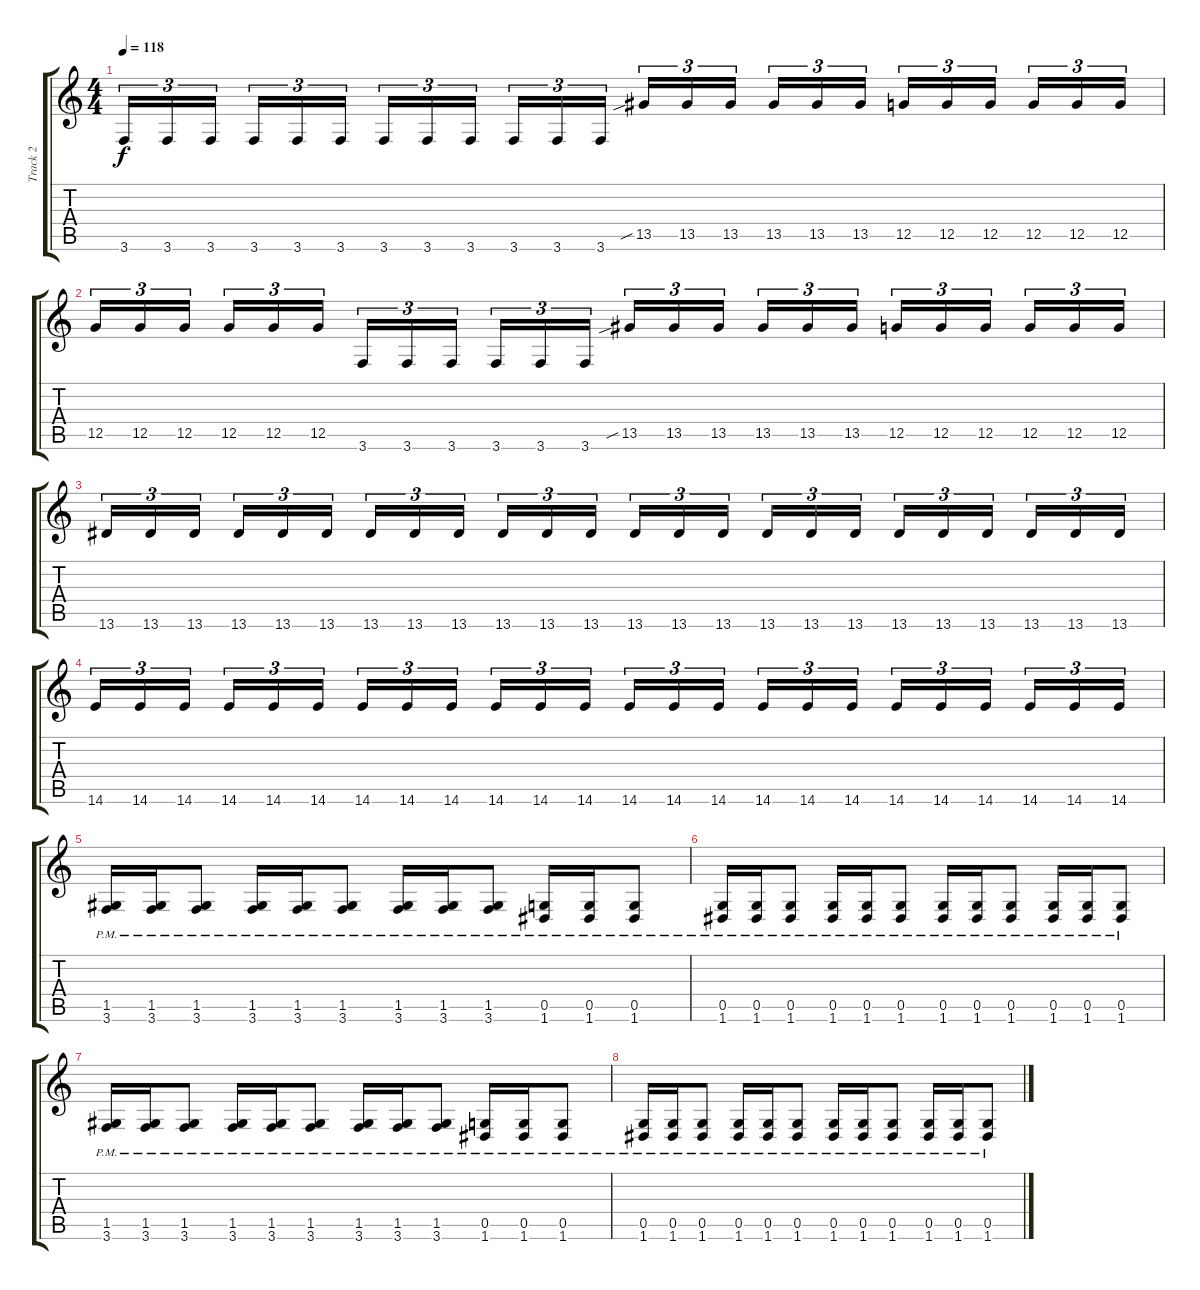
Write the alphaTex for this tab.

\track ("Track 2" "Track 2") {instrument overdrivenguitar}
\staff {score tabs}
\tuning (D4 A3 F3 C3 G2 D2) {hide}
\ts (4 4)
\tempo 118
\clef g2
\ks c
3.6.16{tu (3 2) dy f} 3.6.16{tu (3 2)} 3.6.16{tu (3 2) beam splitsecondary} 3.6.16{tu (3 2)} 3.6.16{tu (3 2)} 3.6.16{tu (3 2)} 3.6.16{tu (3 2)} 3.6.16{tu (3 2)} 3.6.16{tu (3 2) beam splitsecondary} 3.6.16{tu (3 2)} 3.6.16{tu (3 2)} 3.6.16{tu (3 2)} 13.5{sib}.16{tu (3 2)} 13.5.16{tu (3 2)} 13.5.16{tu (3 2) beam splitsecondary} 13.5.16{tu (3 2)} 13.5.16{tu (3 2)} 13.5.16{tu (3 2)} 12.5.16{tu (3 2)} 12.5.16{tu (3 2)} 12.5.16{tu (3 2) beam splitsecondary} 12.5.16{tu (3 2)} 12.5.16{tu (3 2)} 12.5.16{tu (3 2)} |
12.5.16{tu (3 2)} 12.5.16{tu (3 2)} 12.5.16{tu (3 2) beam splitsecondary} 12.5.16{tu (3 2)} 12.5.16{tu (3 2)} 12.5.16{tu (3 2)} 3.6.16{tu (3 2)} 3.6.16{tu (3 2)} 3.6.16{tu (3 2) beam splitsecondary} 3.6.16{tu (3 2)} 3.6.16{tu (3 2)} 3.6.16{tu (3 2)} 13.5{sib}.16{tu (3 2)} 13.5.16{tu (3 2)} 13.5.16{tu (3 2) beam splitsecondary} 13.5.16{tu (3 2)} 13.5.16{tu (3 2)} 13.5.16{tu (3 2)} 12.5.16{tu (3 2)} 12.5.16{tu (3 2)} 12.5.16{tu (3 2) beam splitsecondary} 12.5.16{tu (3 2)} 12.5.16{tu (3 2)} 12.5.16{tu (3 2)} |
13.6.16{tu (3 2)} 13.6.16{tu (3 2)} 13.6.16{tu (3 2) beam splitsecondary} 13.6.16{tu (3 2)} 13.6.16{tu (3 2)} 13.6.16{tu (3 2)} 13.6.16{tu (3 2)} 13.6.16{tu (3 2)} 13.6.16{tu (3 2) beam splitsecondary} 13.6.16{tu (3 2)} 13.6.16{tu (3 2)} 13.6.16{tu (3 2)} 13.6.16{tu (3 2)} 13.6.16{tu (3 2)} 13.6.16{tu (3 2) beam splitsecondary} 13.6.16{tu (3 2)} 13.6.16{tu (3 2)} 13.6.16{tu (3 2)} 13.6.16{tu (3 2)} 13.6.16{tu (3 2)} 13.6.16{tu (3 2) beam splitsecondary} 13.6.16{tu (3 2)} 13.6.16{tu (3 2)} 13.6.16{tu (3 2)} |
14.6.16{tu (3 2)} 14.6.16{tu (3 2)} 14.6.16{tu (3 2) beam splitsecondary} 14.6.16{tu (3 2)} 14.6.16{tu (3 2)} 14.6.16{tu (3 2)} 14.6.16{tu (3 2)} 14.6.16{tu (3 2)} 14.6.16{tu (3 2) beam splitsecondary} 14.6.16{tu (3 2)} 14.6.16{tu (3 2)} 14.6.16{tu (3 2)} 14.6.16{tu (3 2)} 14.6.16{tu (3 2)} 14.6.16{tu (3 2) beam splitsecondary} 14.6.16{tu (3 2)} 14.6.16{tu (3 2)} 14.6.16{tu (3 2)} 14.6.16{tu (3 2)} 14.6.16{tu (3 2)} 14.6.16{tu (3 2) beam splitsecondary} 14.6.16{tu (3 2)} 14.6.16{tu (3 2)} 14.6.16{tu (3 2)} |
(1.5{pm} 3.6{pm}).16 (1.5{pm} 3.6{pm}).16 (1.5{pm} 3.6{pm}).8 (1.5{pm} 3.6{pm}).16 (1.5{pm} 3.6{pm}).16 (1.5{pm} 3.6{pm}).8 (1.5{pm} 3.6{pm}).16 (1.5{pm} 3.6{pm}).16 (1.5{pm} 3.6{pm}).8 (0.5{pm} 1.6{pm}).16 (0.5{pm} 1.6{pm}).16 (0.5{pm} 1.6{pm}).8 |
(0.5{pm} 1.6{pm}).16 (0.5{pm} 1.6{pm}).16 (0.5{pm} 1.6{pm}).8 (0.5{pm} 1.6{pm}).16 (0.5{pm} 1.6{pm}).16 (0.5{pm} 1.6{pm}).8 (0.5{pm} 1.6{pm}).16 (0.5{pm} 1.6{pm}).16 (0.5{pm} 1.6{pm}).8 (0.5{pm} 1.6{pm}).16 (0.5{pm} 1.6{pm}).16 (0.5{pm} 1.6{pm}).8 |
(1.5{pm} 3.6{pm}).16 (1.5{pm} 3.6{pm}).16 (1.5{pm} 3.6{pm}).8 (1.5{pm} 3.6{pm}).16 (1.5{pm} 3.6{pm}).16 (1.5{pm} 3.6{pm}).8 (1.5{pm} 3.6{pm}).16 (1.5{pm} 3.6{pm}).16 (1.5{pm} 3.6{pm}).8 (0.5{pm} 1.6{pm}).16 (0.5{pm} 1.6{pm}).16 (0.5{pm} 1.6{pm}).8 |
(0.5{pm} 1.6{pm}).16 (0.5{pm} 1.6{pm}).16 (0.5{pm} 1.6{pm}).8 (0.5{pm} 1.6{pm}).16 (0.5{pm} 1.6{pm}).16 (0.5{pm} 1.6{pm}).8 (0.5{pm} 1.6{pm}).16 (0.5{pm} 1.6{pm}).16 (0.5{pm} 1.6{pm}).8 (0.5{pm} 1.6{pm}).16 (0.5{pm} 1.6{pm}).16 (0.5{pm} 1.6{pm}).8
